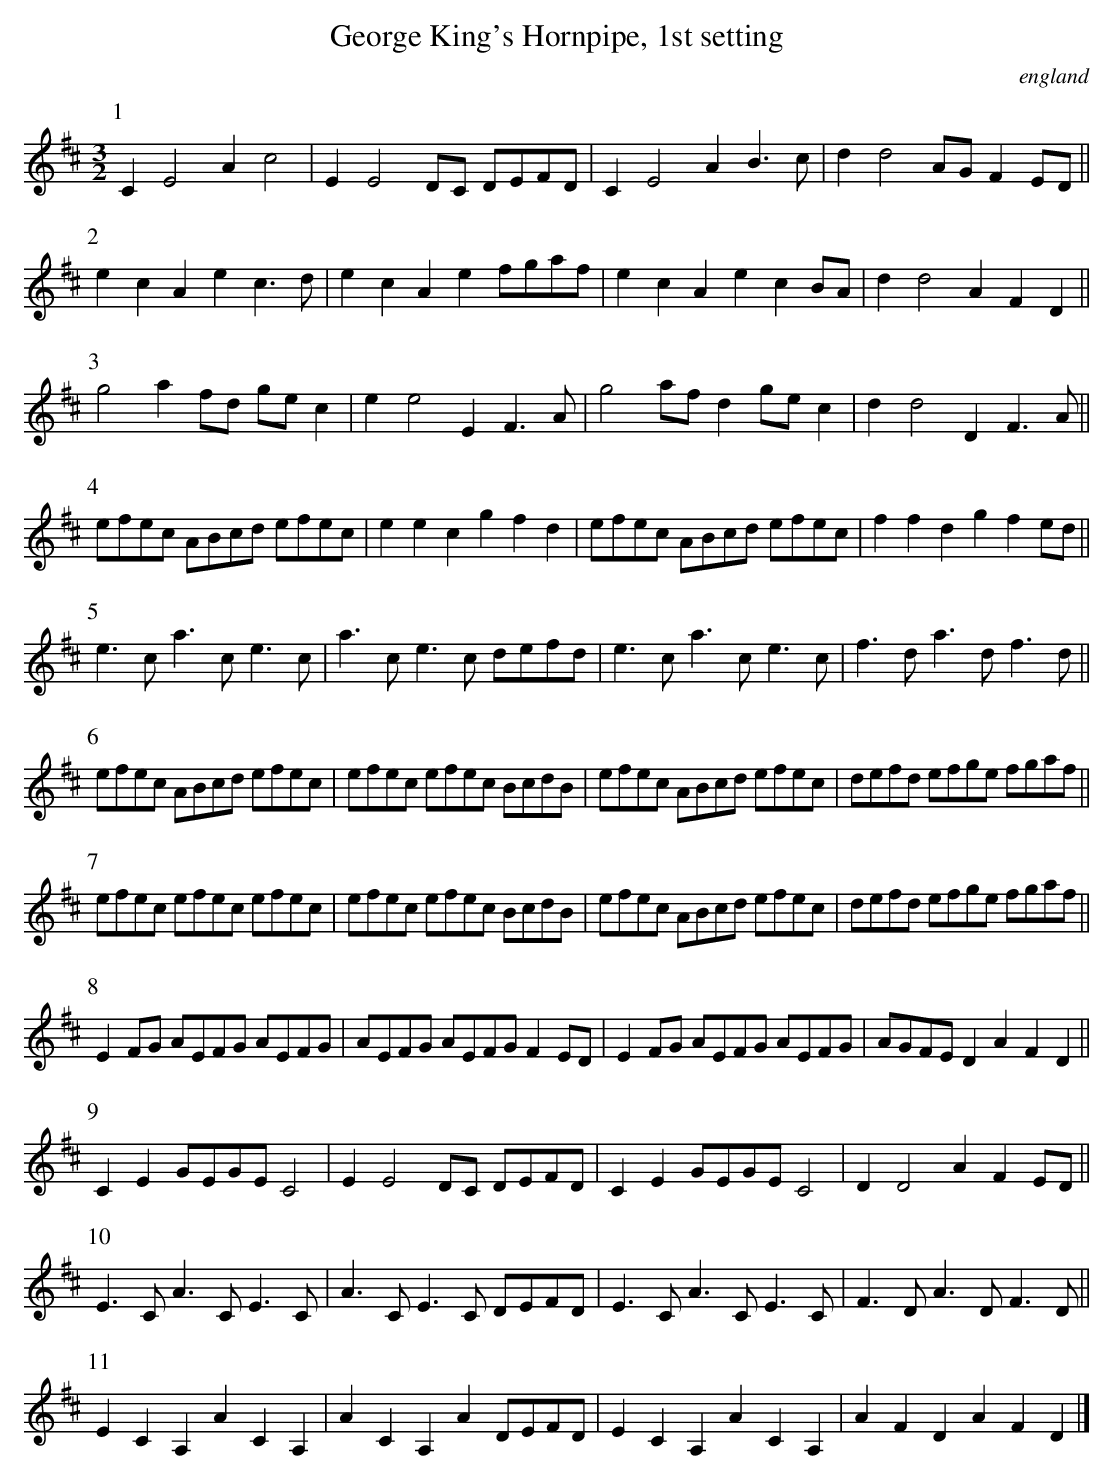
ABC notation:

X:1
T:George King's Hornpipe, 1st setting
O:england
M:3/2
L:1/8
K:D
P:1
C2 E4 A2 c4   | E2 E4 DC DEFD |\
C2 E4 A2 B3 c | d2 d4 AG F2 ED ||
P:2
e2 c2 A2 e2 c3 d  | e2 c2 A2 e2 fgaf |\
e2 c2 A2 e2 c2 BA | d2 d4    A2 F2 D2||
P:3
g4 a2 fd ge c2 | e2 e4 E2 F3 A |\
g4 af d2 ge c2 | d2 d4 D2 F3 A ||
P:4
efec ABcd efec | e2 e2 c2 g2 f2 d2 |\
efec ABcd efec | f2 f2 d2 g2 f2 ed ||
P:5
e3 c a3 c e3 c | a3 c e3 c defd |\
e3 c a3 c e3 c | f3 d a3 d f3 d ||
P:6
efec ABcd efec | efec efec BcdB |\
efec ABcd efec | defd efge fgaf ||
P:7
efec efec efec | efec efec BcdB |\
efec ABcd efec | defd efge fgaf ||
P:8
E2 FG AEFG AEFG | AEFG AEFG  F2 ED |\
E2 FG AEFG AEFG | AGFE D2 A2 F2 D2 ||
P:9
C2 E2 GEGE C4 | E2 E4 DC DEFD |\
C2 E2 GEGE C4 | D2 D4 A2 F2 ED||
P:10
E3 C A3 C E3 C | A3 C E3 C DEFD |\
E3 C A3 C E3 C | F3 D A3 D F3 D ||
P:11
E2 C2 A,2 A2 C2 A,2 | A2 C2 A,2 A2 DEFD |\
E2 C2 A,2 A2 C2 A,2 | A2 F2 D2 A2 F2 D2 |]
